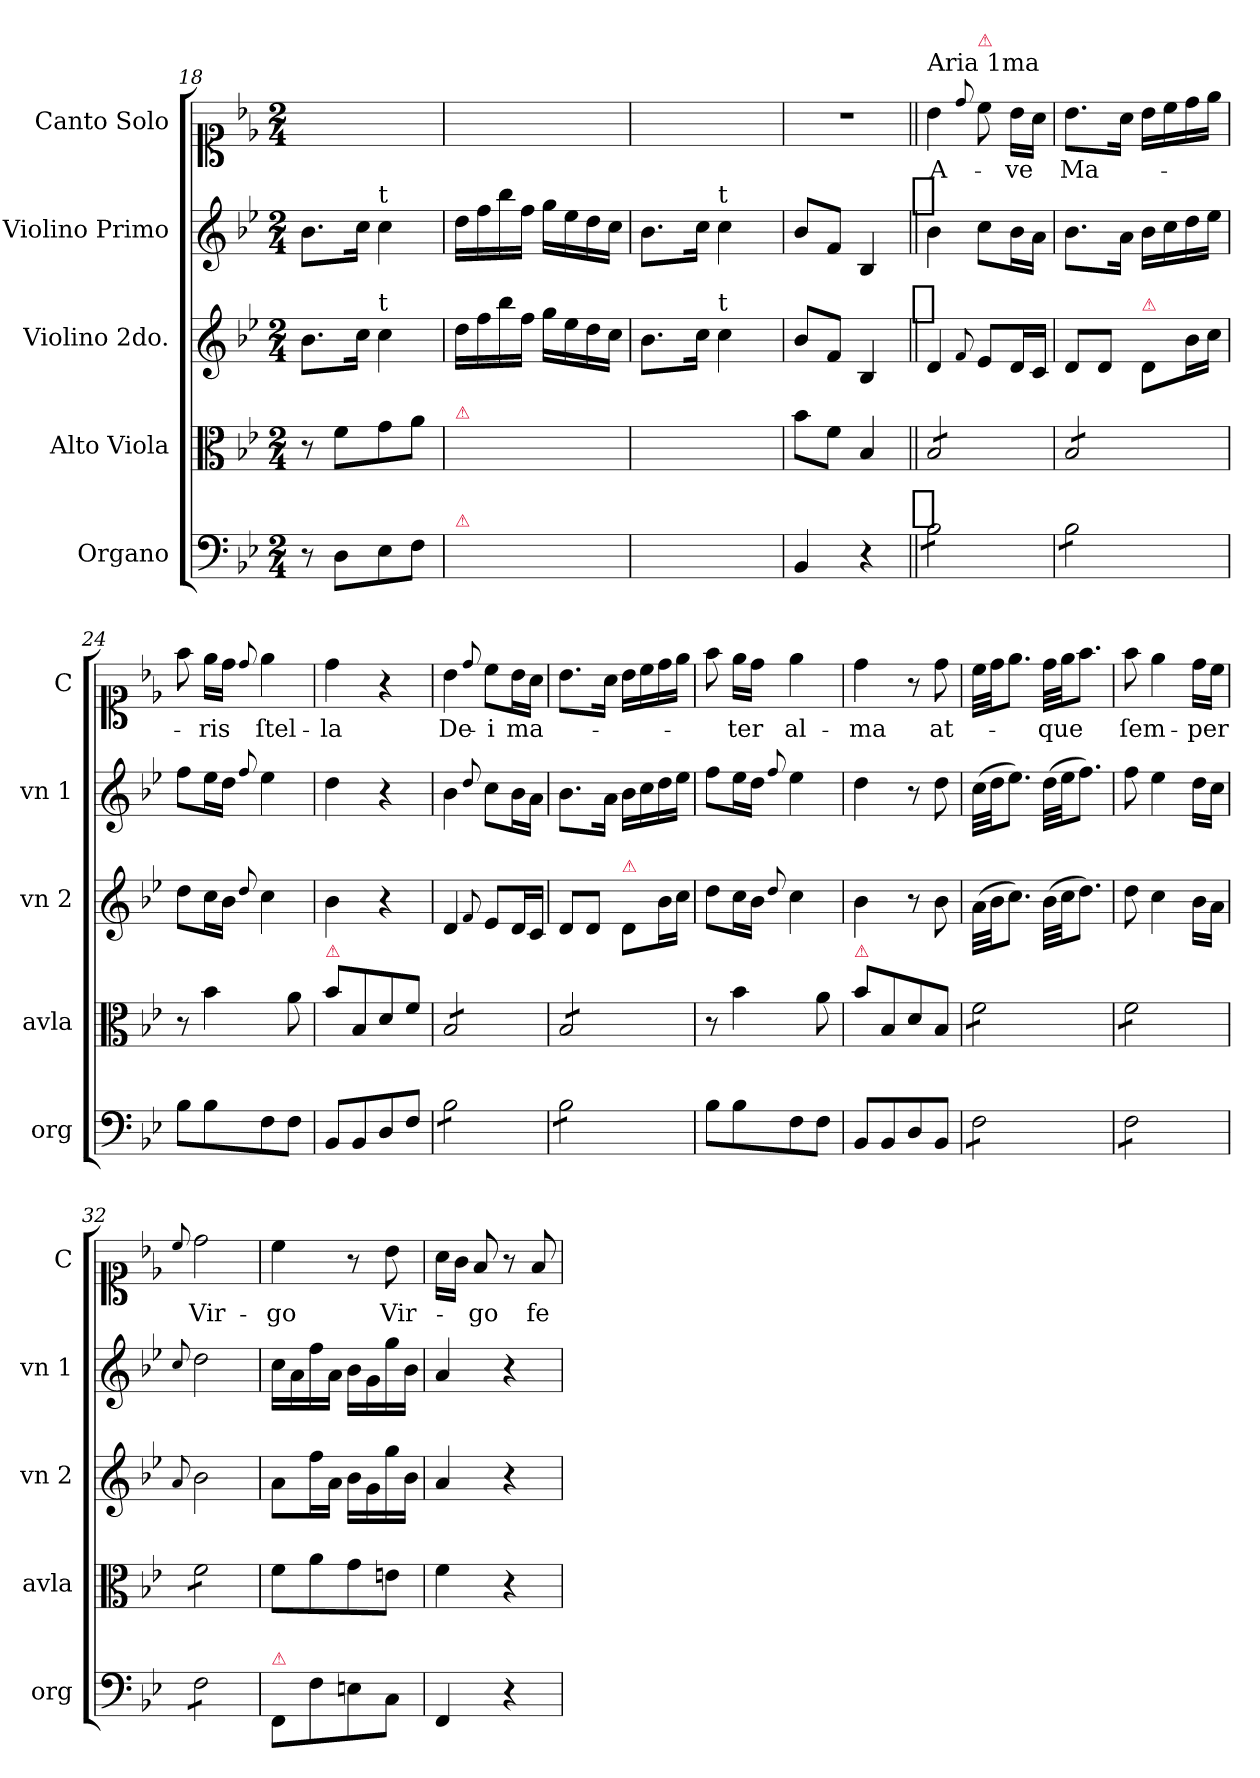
**kern	**kern	**kern	**kern	**kern	**text
*part5	*part4	*part3	*part2	*part1	*part1
*staff5	*staff4	*staff3	*staff2	*staff1	*staff1
*I"Organo	*I"Alto Viola	*I"Violino 2do.	*I"Violino Primo	*I"Canto Solo	*
*I'org	*I'avla	*I'vn 2	*I'vn 1	*I'C	*
*clefF4	*clefC3	*clefG2	*clefG2	*clefC1	*
*k[b-e-]	*k[b-e-]	*k[b-e-]	*k[b-e-]	*k[b-e-]	*
*M2/4	*M2/4	*M2/4	*M2/4	*M2/4	*
=18	=18	=18	=18	=18	=18
8r	8r	8.b-\L	8.b-\L	2ryy	.
8D\L	8f\L	.	.	.	.
.	.	16cc\Jk	16cc\Jk	.	.
!	!	!	!LO:TX:a:t=t	!	!
!	!	!LO:TX:a:t=t	!	!	!
8E-\	8g\	4cc\	4cc\	.	.
8F\J	8a\J	.	.	.	.
=19	=19	=19	=19	=19	=19
!	!LO:TX:a:color=crimson:t=⚠	!	!	!	!
!LO:TX:a:color=crimson:t=⚠	!	!	!	!	!
4BB-/yy	2ryy	16dd\LL	16dd\LL	2ryy	.
.	.	16ff\	16ff\	.	.
.	.	16bb-\	16bb-\	.	.
.	.	16ff\JJ	16ff\JJ	.	.
4E-\yy	.	16gg\LL	16gg\LL	.	.
.	.	16ee-\	16ee-\	.	.
.	.	16dd\	16dd\	.	.
.	.	16cc\JJ	16cc\JJ	.	.
=20	=20	=20	=20	=20	=20
8ryy	2ryy	8.b-\L	8.b-\L	2ryy	.
8D\Lyy	.	.	.	.	.
.	.	16cc\Jk	16cc\Jk	.	.
!	!	!	!LO:TX:a:t=t	!	!
!	!	!LO:TX:a:t=t	!	!	!
8E-\yy	.	4cc\	4cc\	.	.
8F\Jyy	.	.	.	.	.
=21	=21	=21	=21	=21	=21
4BB-/	8b-\L	8b-/L	8b-/L	2r	.
.	8f\J	8f/J	8f/J	.	.
4r	4B-/	4B-/	4B-/	.	.
!	!	!	!LO:TX:a:t=[segno]	!	!
!	!	!LO:TX:a:t=[segno]	!	!	!
!LO:TX:a:t=[segno]	!	!	!	!	!
=22||	=22||	=22||	=22||	=22||	=22||
!	!	!	!	!LO:TX:a:t=Aria 1ma	!
*tremolo	*	*	*	*	*
*	*tremolo	*	*	*	*
8B-\L	8B-/L	4d/	4b-\	4b-\	A-
8B-\	8B-/	.	.	.	.
.	.	8qqf/	.	8qqdd/	.
!	!	!	!	!LO:TX:a:color=crimson:t=⚠	!
8B-\	8B-/	8e-/L	8cc\L	8cc\	.
8B-\J	8B-/J	16d/L	16b-\L	16b-\LL	-ve
.	.	16c/JJ	16a\JJ	16a\JJ	.
=23	=23	=23	=23	=23	=23
8B-\L	8B-/L	8d/L	8.b-\L	8.b-\L	Ma-
8B-\	8B-/	8d/J	.	.	.
.	.	.	16a\Jk	16a\Jk	.
!	!	!LO:TX:a:color=crimson:t=⚠	!	!	!
8B-\	8B-/	8d/L	16b-\LL	16b-\LL	.
.	.	.	16cc\	16cc\	.
8B-\J	8B-/J	16b-\L	16dd\	16dd\	.
*	*Xtremolo	*	*	*	*
*Xtremolo	*	*	*	*	*
.	.	16cc\JJ	16ee-\JJ	16ee-\JJ	.
=24	=24	=24	=24	=24	=24
8B-\L	8r	8dd\L	8ff\L	8ff\	.
8B-\	4b-\	16cc\L	16ee-\L	16ee-\LL	-ris
.	.	16b-\JJ	16dd\JJ	16dd\JJ	.
.	.	8qqdd/	8qqff/	8qqdd/	.
8F\	.	4cc\	4ee-\	4ee-\	ſtel-
8F\J	8a\	.	.	.	.
=25	=25	=25	=25	=25	=25
!	!LO:TX:a:color=crimson:t=⚠	!	!	!	!
8BB-/L	8b-\L	4b-\	4dd\	4dd\	-la
8BB-/	8B-/	.	.	.	.
8D/	8d/	4r	4r	4r	.
8F/J	8f/J	.	.	.	.
=26	=26	=26	=26	=26	=26
*tremolo	*	*	*	*	*
*	*tremolo	*	*	*	*
8B-\L	8B-/L	4d/	4b-\	4b-\	De-
8B-\	8B-/	.	.	.	.
.	.	8qqf/	8qqdd/	8qqdd/	.
8B-\	8B-/	8e-/L	8cc\L	8cc\L	-i
8B-\J	8B-/J	16d/L	16b-\L	16b-\L	ma-
.	.	16c/JJ	16a\JJ	16a\JJ	.
=27	=27	=27	=27	=27	=27
8B-\L	8B-/L	8d/L	8.b-\L	8.b-\L	.
8B-\	8B-/	8d/J	.	.	.
.	.	.	16a\Jk	16a\Jk	.
!	!	!LO:TX:a:color=crimson:t=⚠	!	!	!
8B-\	8B-/	8d/L	16b-\LL	16b-\LL	.
.	.	.	16cc\	16cc\	.
8B-\J	8B-/J	16b-\L	16dd\	16dd\	.
*	*Xtremolo	*	*	*	*
*Xtremolo	*	*	*	*	*
.	.	16cc\JJ	16ee-\JJ	16ee-\JJ	.
=28	=28	=28	=28	=28	=28
8B-\L	8r	8dd\L	8ff\L	8ff\	.
8B-\	4b-\	16cc\L	16ee-\L	16ee-\LL	-ter
.	.	16b-\JJ	16dd\JJ	16dd\JJ	.
.	.	8qqdd/	8qqff/	.	.
8F\	.	4cc\	4ee-\	4ee-\	al-
8F\J	8a\	.	.	.	.
=29	=29	=29	=29	=29	=29
!	!LO:TX:a:color=crimson:t=⚠	!	!	!	!
8BB-/L	8b-\L	4b-\	4dd\	4dd\	-ma
8BB-/	8B-/	.	.	.	.
8D/	8d/	8r	8r	8r	.
8BB-/J	8B-/J	8b-\	8dd\	8dd\	at-
=30	=30	=30	=30	=30	=30
*tremolo	*	*	*	*	*
*	*tremolo	*	*	*	*
8F\L	8f\L	(32a\LLL	(32cc\LLL	32cc\LLL	.
.	.	32b-\JJ	32dd\JJ	32dd\JJ	.
.	.	8.cc\J)	8.ee-\J)	8.ee-\J	.
8F\	8f\	.	.	.	.
8F\	8f\	(32b-\LLL	(32dd\LLL	32dd\LLL	-que
.	.	32cc\JJ	32ee-\JJ	32ee-\JJ	.
.	.	8.dd\J)	8.ff\J)	8.ff\J	.
8F\J	8f\J	.	.	.	.
=31	=31	=31	=31	=31	=31
8F\L	8f\L	8dd\	8ff\	8ff\	ſem-
8F\	8f\	4cc\	4ee-\	4ee-\	.
8F\	8f\	.	.	.	.
8F\J	8f\J	16b-\LL	16dd\LL	16dd\LL	-per
.	.	16a\JJ	16cc\JJ	16cc\JJ	.
=32	=32	=32	=32	=32	=32
.	.	8qqa/	8qqcc/	8qqcc/	.
8F\L	8f\L	2b-\	2dd\	2dd\	Vir-
8F\	8f\	.	.	.	.
8F\	8f\	.	.	.	.
8F\J	8f\J	.	.	.	.
*	*Xtremolo	*	*	*	*
*Xtremolo	*	*	*	*	*
=33	=33	=33	=33	=33	=33
!LO:TX:a:color=crimson:t=⚠	!	!	!	!	!
8FF/L	8f\L	8a\L	16cc\LL	4cc\	-go
.	.	.	16a\	.	.
8F\	8a\	16ff\L	16ff\	.	.
.	.	16a\JJ	16a\JJ	.	.
8En\	8g\	16b-\LL	16b-\LL	8r	.
.	.	16g\	16g\	.	.
8C\J	8en\J	16gg\	16gg\	8b-\	Vir-
.	.	16b-\JJ	16b-\JJ	.	.
=34	=34	=34	=34	=34	=34
4FF/	4f\	4a/	4a/	16a\LL	.
.	.	.	.	16g\JJ	.
.	.	.	.	8f/	-go
4r	4r	4r	4r	8r	.
.	.	.	.	8f/	fe-
=	=	=	=	=	=
*-	*-	*-	*-	*-	*-
